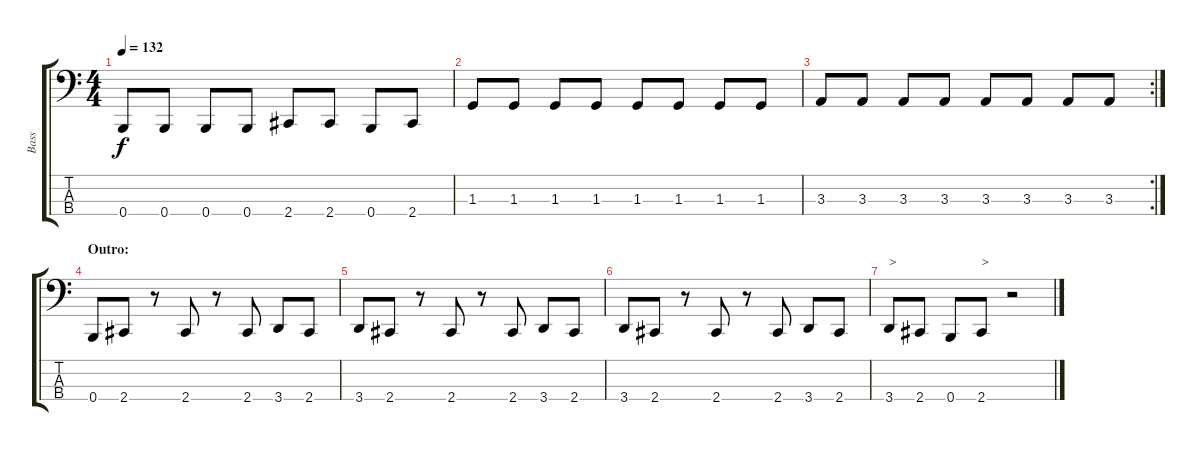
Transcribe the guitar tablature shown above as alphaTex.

\track ("Bass" "Bass") {instrument electricbassfinger}
\staff {score tabs}
\tuning (E2 B1 Gb1 B0) {hide}
\ts (4 4)
\tempo 132
\clef f4
\ks c
0.4.8{dy f} 0.4.8 0.4.8 0.4.8 2.4.8 2.4.8 0.4.8 2.4.8 |
1.3.8 1.3.8 1.3.8 1.3.8 1.3.8 1.3.8 1.3.8 1.3.8 |
\rc 2
3.3.8 3.3.8 3.3.8 3.3.8 3.3.8 3.3.8 3.3.8 3.3.8 |
\section ("" "Outro:")
0.4.8 2.4.8 r.8 2.4.8 r.8 2.4.8 3.4.8 2.4.8 |
3.4.8 2.4.8 r.8 2.4.8 r.8 2.4.8 3.4.8 2.4.8 |
3.4.8 2.4.8 r.8 2.4.8 r.8 2.4.8 3.4.8 2.4.8 |
3.4.8{txt ">" volume 16} 2.4.8{volume 9} 0.4.8 2.4.8{txt ">" volume 16} r.2
